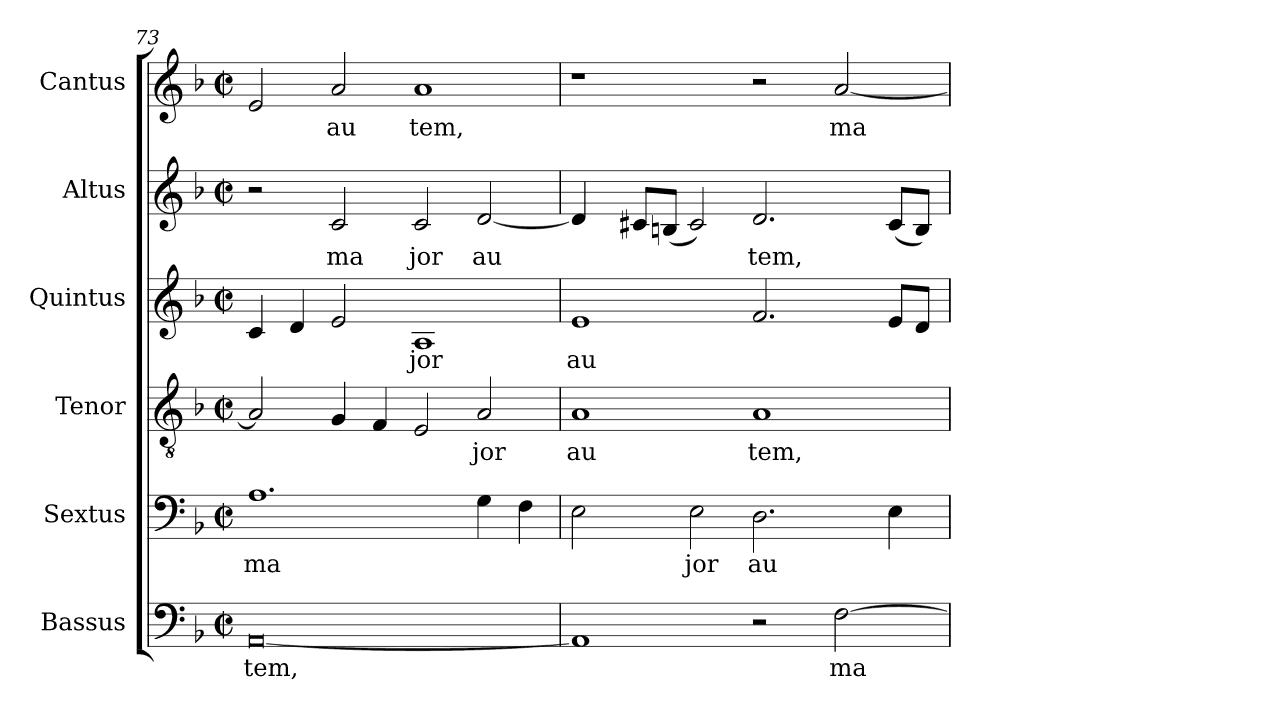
**kern	**text	**kern	**text	**kern	**text	**kern	**text	**kern	**text	**kern	**text
*part6	*part6	*part5	*part5	*part4	*part4	*part3	*part3	*part2	*part2	*part1	*part1
*staff6	*staff6	*staff5	*staff5	*staff4	*staff4	*staff3	*staff3	*staff2	*staff2	*staff1	*staff1
*I"Bassus	*	*I"Sextus	*	*I"Tenor	*	*I"Quintus	*	*I"Altus	*	*I"Cantus	*
*clefF4	*	*clefF4	*	*clefGv2	*	*clefG2	*	*clefG2	*	*clefG2	*
*k[b-]	*	*k[b-]	*	*k[b-]	*	*k[b-]	*	*k[b-]	*	*k[b-]	*
*F:	*	*F:	*	*F:	*	*F:	*	*F:	*	*F:	*
*M2/2	*	*M2/2	*	*M2/2	*	*M2/2	*	*M2/2	*	*M2/2	*
*met(c|)	*	*met(c|)	*	*met(c|)	*	*met(c|)	*	*met(c|)	*	*met(c|)	*
=73	=73	=73	=73	=73	=73	=73	=73	=73	=73	=73	=73
!	!LO:LY:b	!	!LO:LY:b:cj	!	!	!	!	!	!	!	!
[>0AA	-tem,	1.A	ma	2A/]	.	4c/	.	2r	.	2e/	.
.	.	.	.	.	.	4d/	.	.	.	.	.
!	!	!	!	!	!	!	!	!	!LO:LY:b:cj	!	!LO:LY:b:cj
.	.	.	.	4G/	.	2e/	.	2c/	ma	2a/	au
.	.	.	.	4F/	.	.	.	.	.	.	.
!	!	!	!	!	!	!	!LO:LY:b:cj	!	!LO:LY:b:cj	!	!LO:LY:b:cj
.	.	.	.	2E/	.	1A	-jor	2c/	jor	1a	tem,
!	!	!	!	!	!LO:LY:b:cj	!	!	!	!LO:LY:b:cj	!	!
.	.	4G\	.	2A/	jor	.	.	[>2d/	au	.	.
.	.	4F\	.	.	.	.	.	.	.	.	.
!!LO:LB:g=z
=74	=74	=74	=74	=74	=74	=74	=74	=74	=74	=74	=74
!	!	!	!	!	!LO:LY:b:cj	!	!LO:LY:b:cj	!	!	!	!
*^	*	*	*	*	*	*	*	*	*	*	*
1AA]	8ryy	.	2E\	.	1A	au	1e	au	4d/]	.	1r	.
.	32ryy	.	.	.	.	.	.	.	.	.	.	.
.	1ryy	.	.	.	.	.	.	.	.	.	.	.
.	.	.	.	.	.	.	.	.	8c#/L	.	.	.
.	.	.	.	.	.	.	.	.	(>8B/J	.	.	.
!	!	!	!	!LO:LY:b:cj	!	!	!	!	!	!	!	!
.	.	.	2E\	jor	.	.	.	.	2c#/)	.	.	.
!	!	!	!	!LO:LY:b:cj	!	!LO:LY:b:cj	!	!	!	!LO:LY:b	!	!
2r	.	.	2.D\	au	1A	tem,	2.f/	.	2.d/	tem,	2r	.
.	2ryy	.	.	.	.	.	.	.	.	.	.	.
!	!	!LO:LY:b	!	!	!	!	!	!	!	!	!	!LO:LY:b
[>2F\	.	ma-	.	.	.	.	.	.	.	.	[<2a/	ma-
.	4ryy	.	.	.	.	.	.	.	.	.	.	.
.	.	.	4E\	.	.	.	8e/L	.	(<8c#/L	.	.	.
.	.	.	.	.	.	.	8d/J	.	8B/J)	.	.	.
.	16.ryy	.	.	.	.	.	.	.	.	.	.	.
*v	*v	*	*	*	*	*	*	*	*	*	*	*
=	=	=	=	=	=	=	=	=	=	=	=
*-	*-	*-	*-	*-	*-	*-	*-	*-	*-	*-	*-
